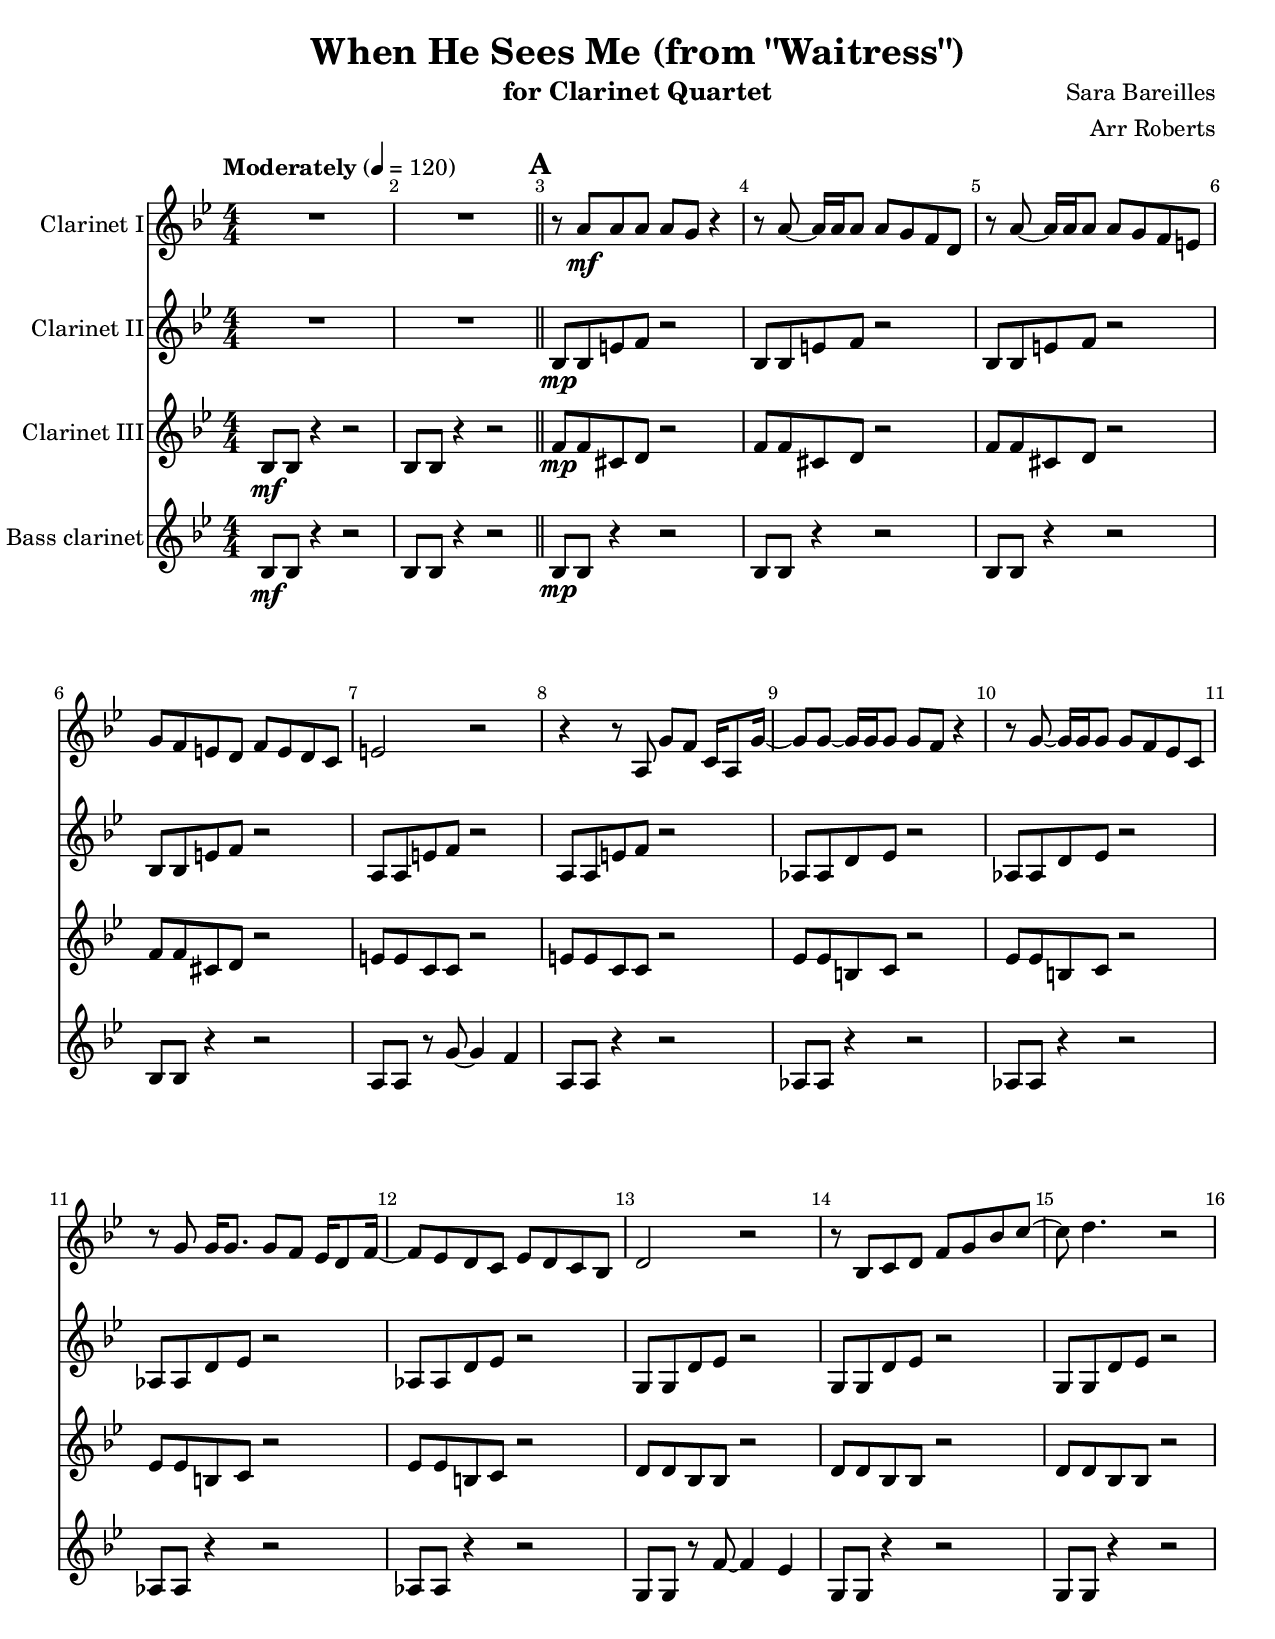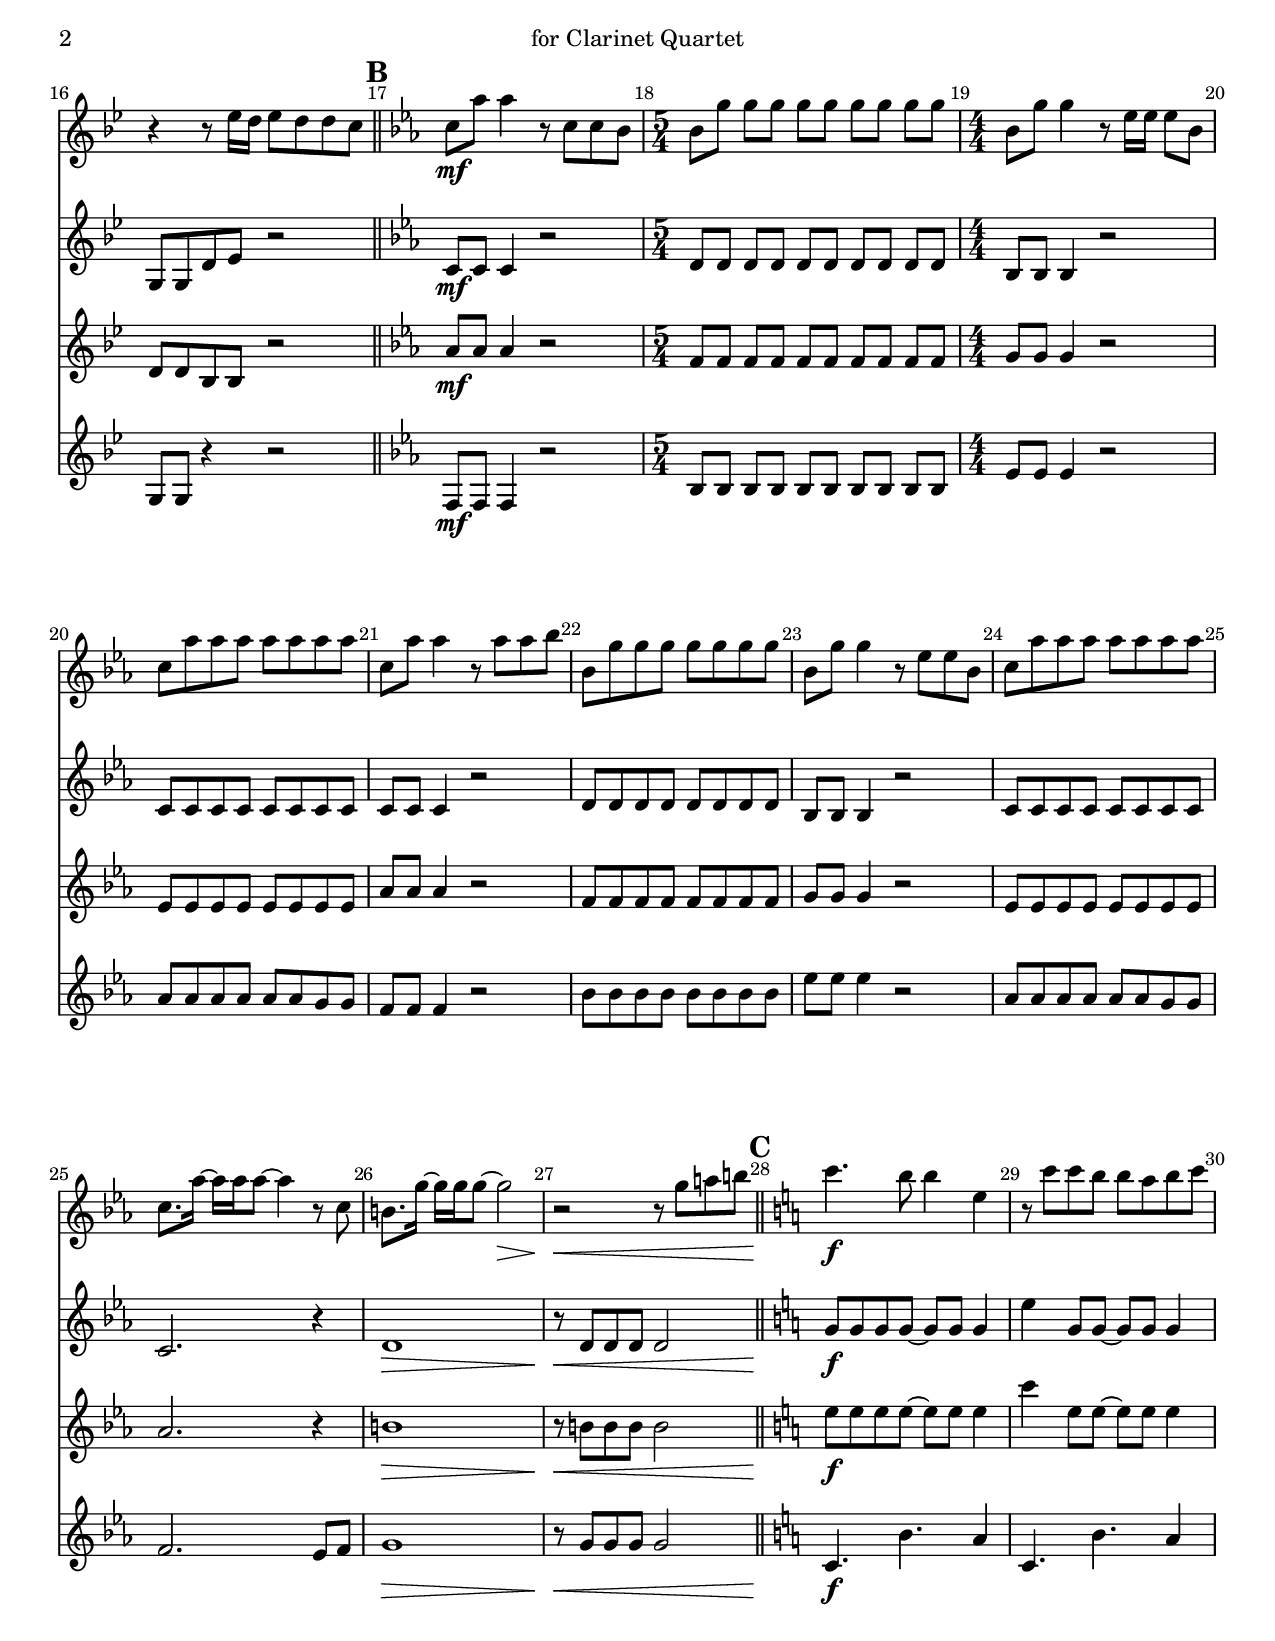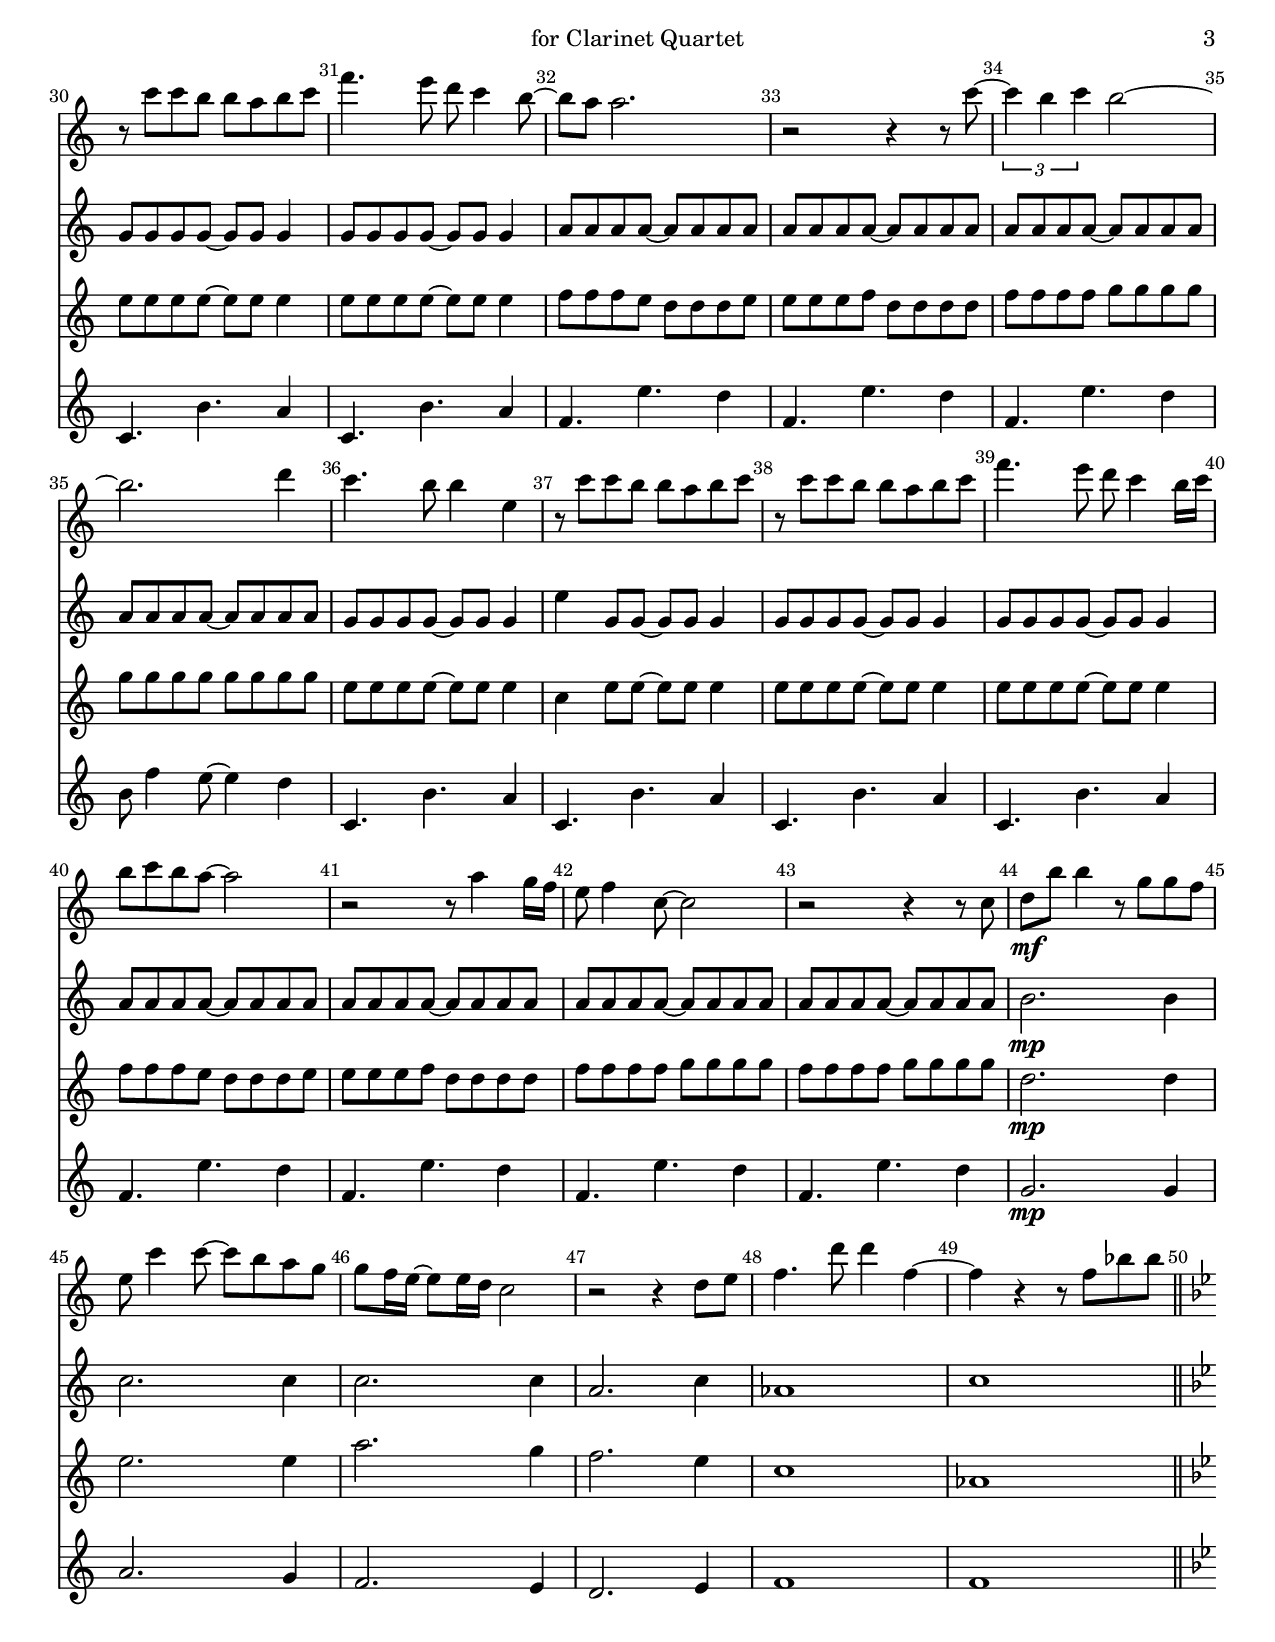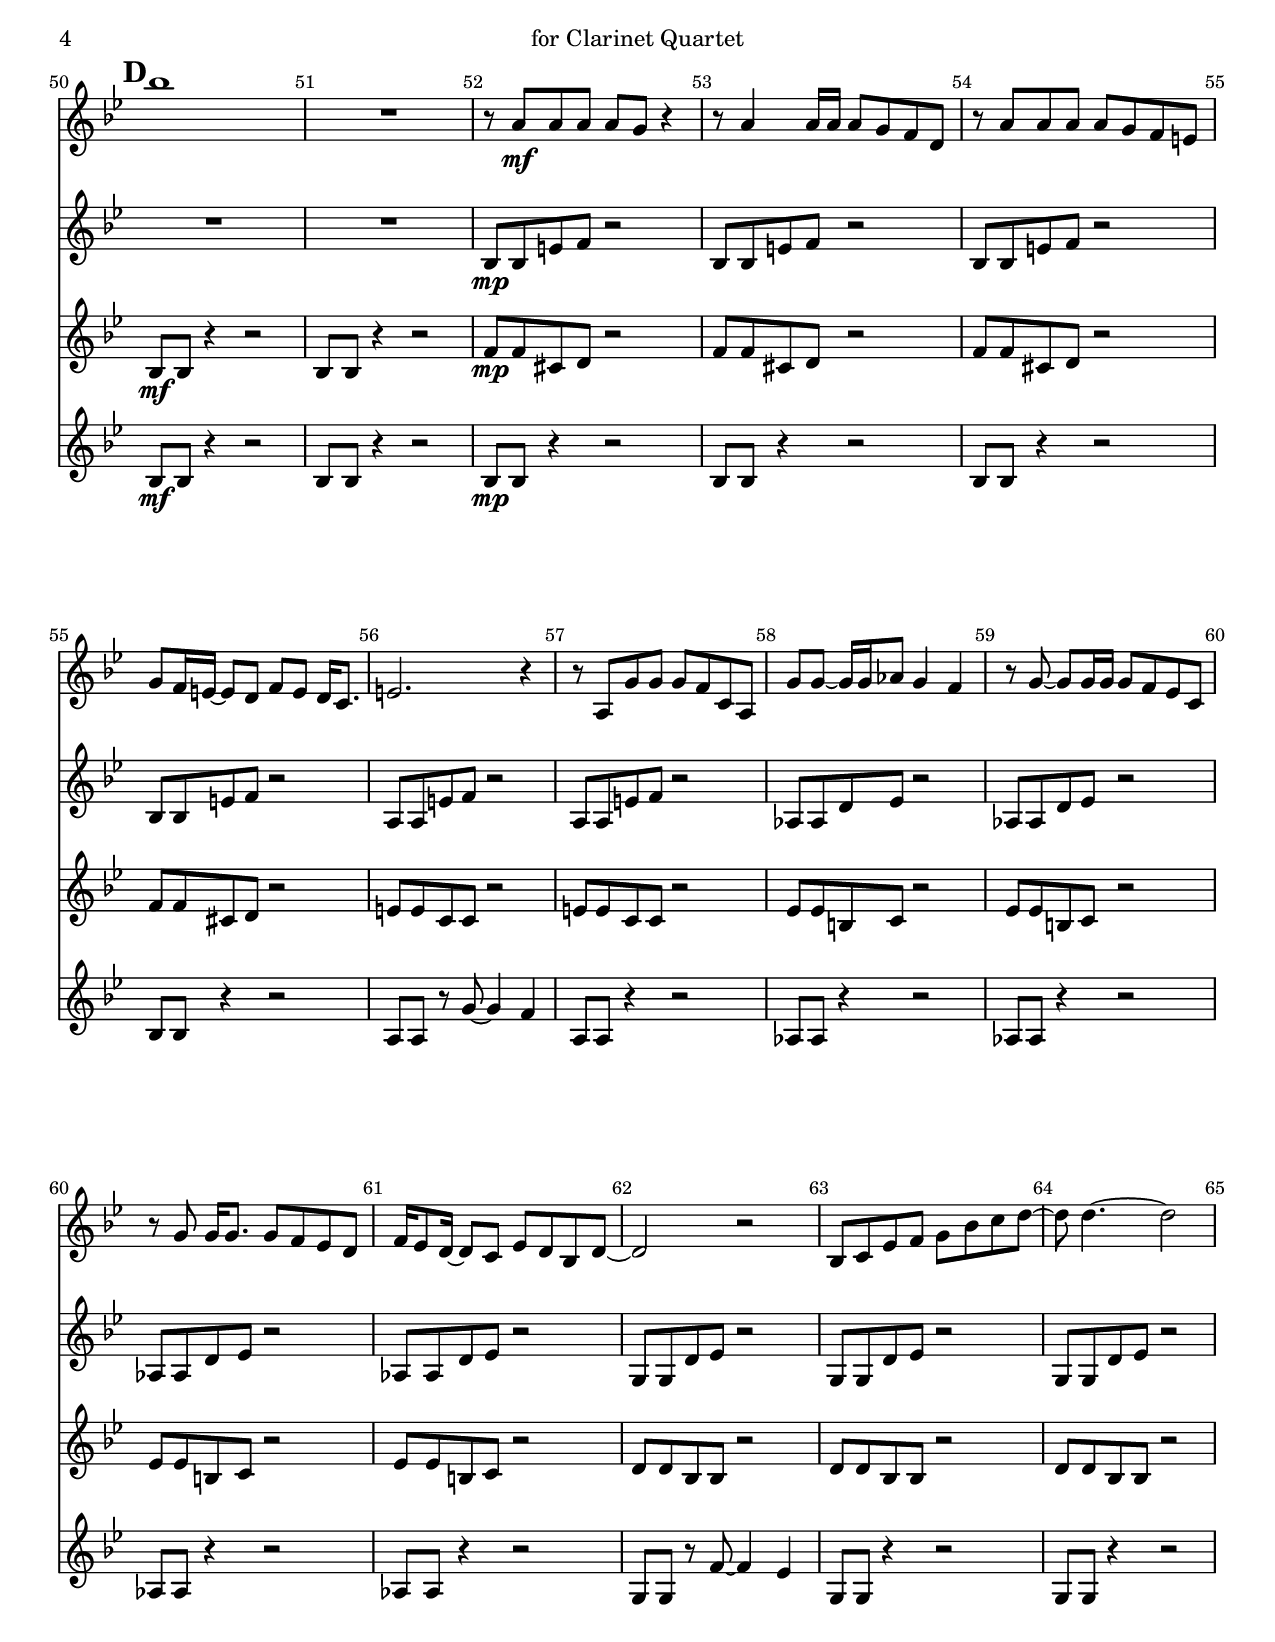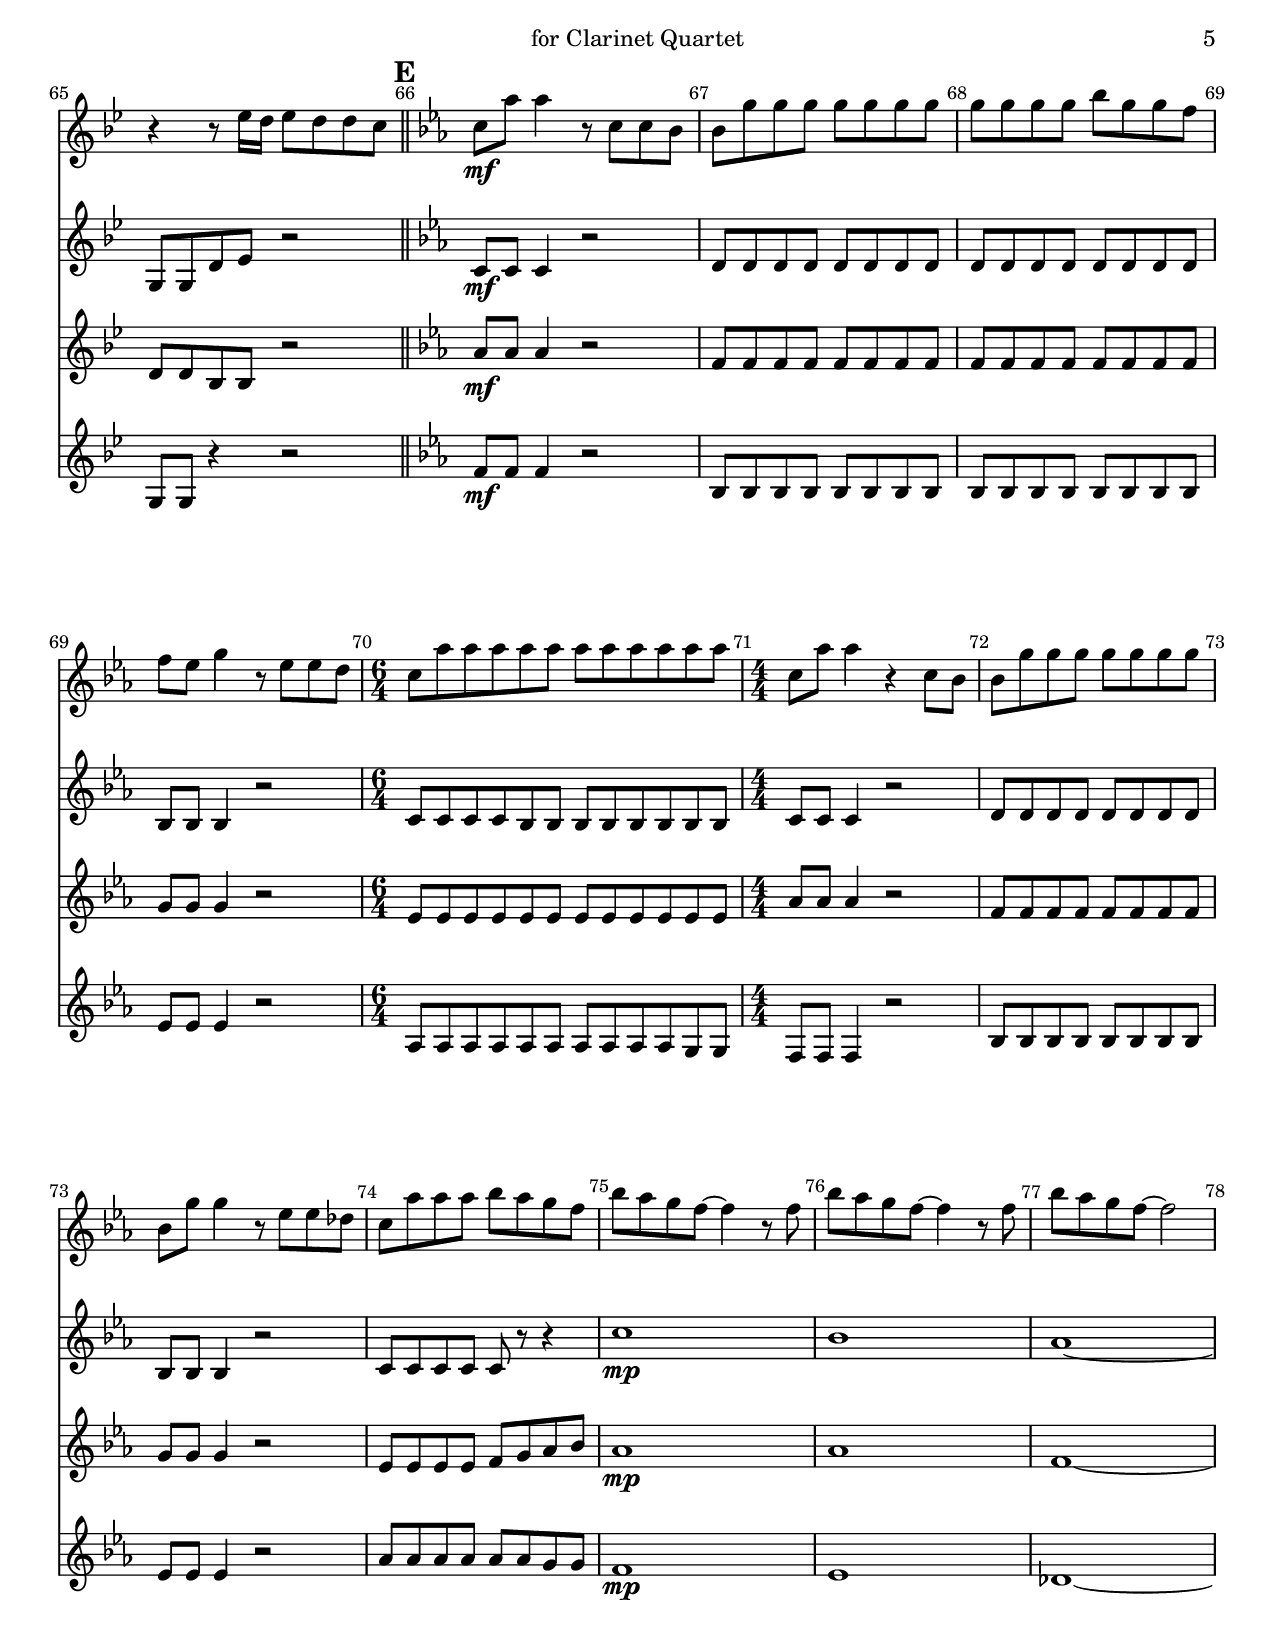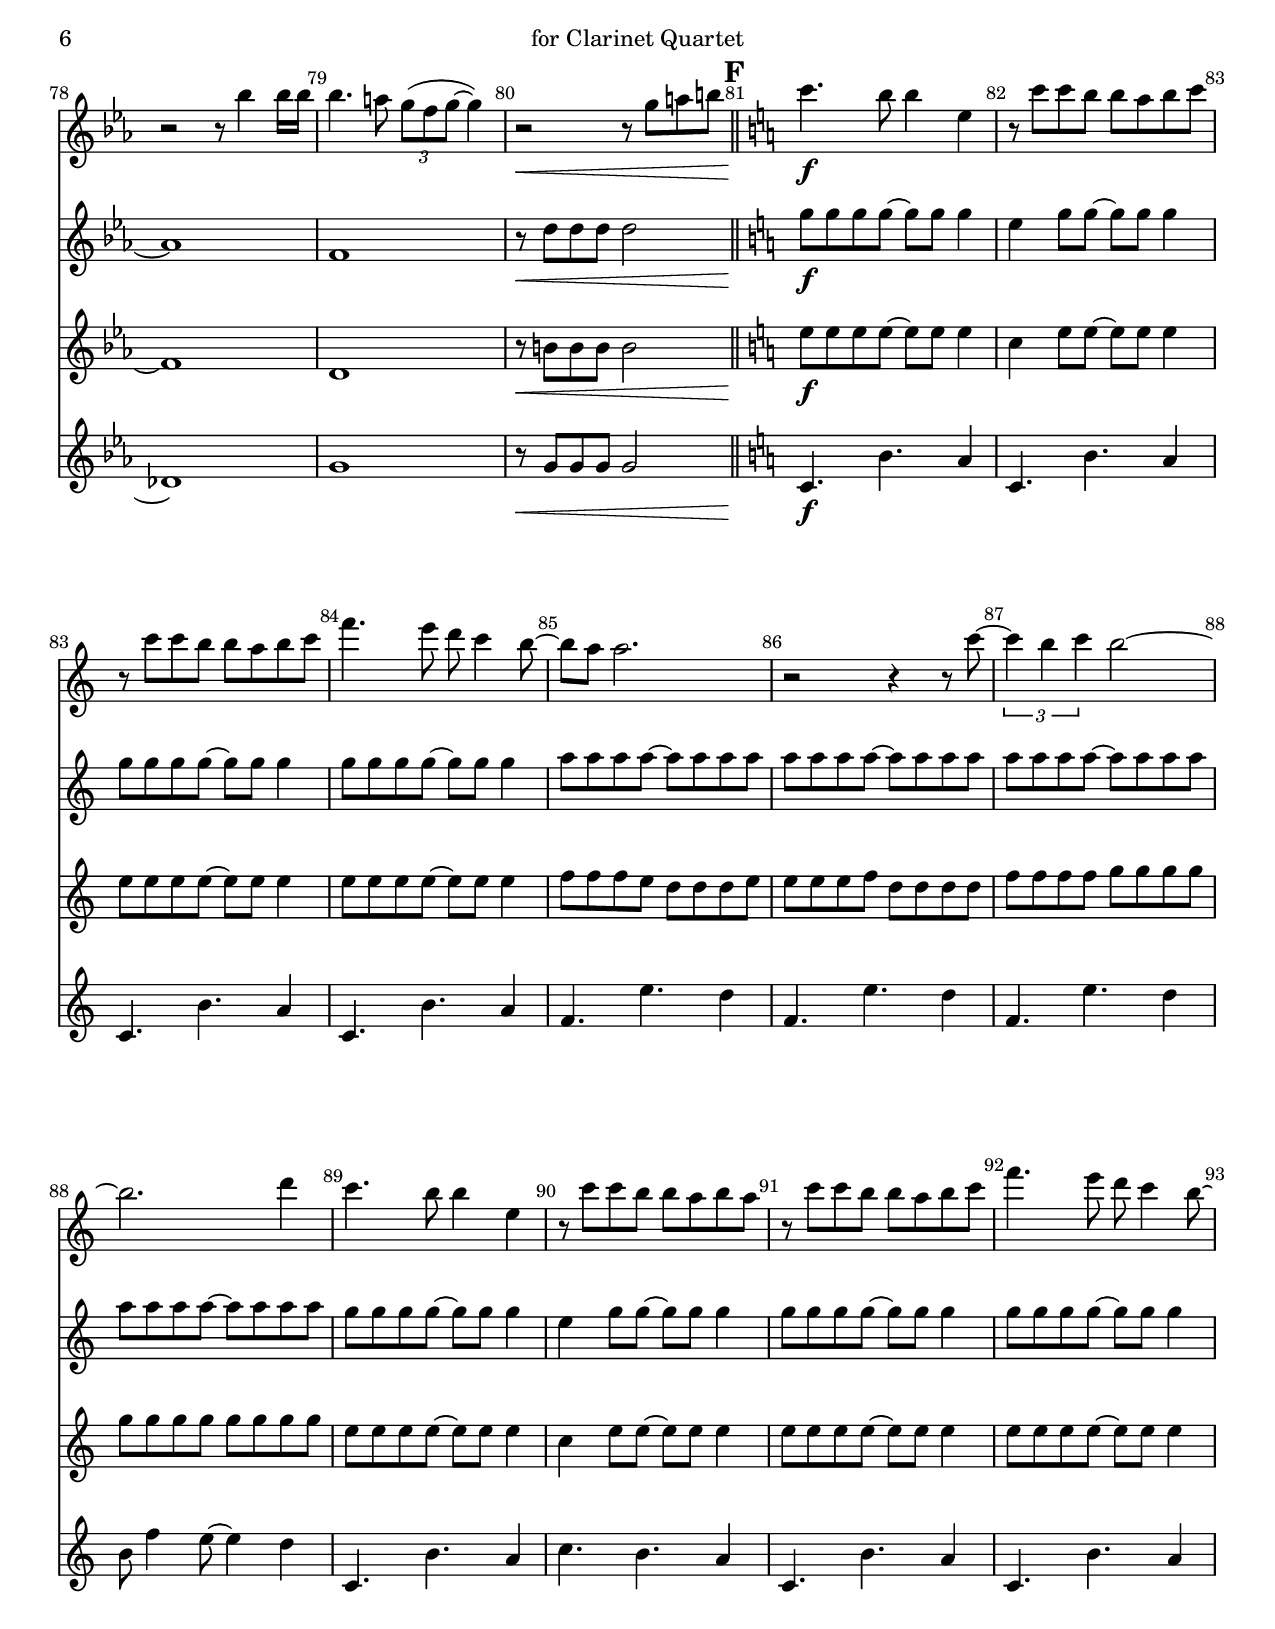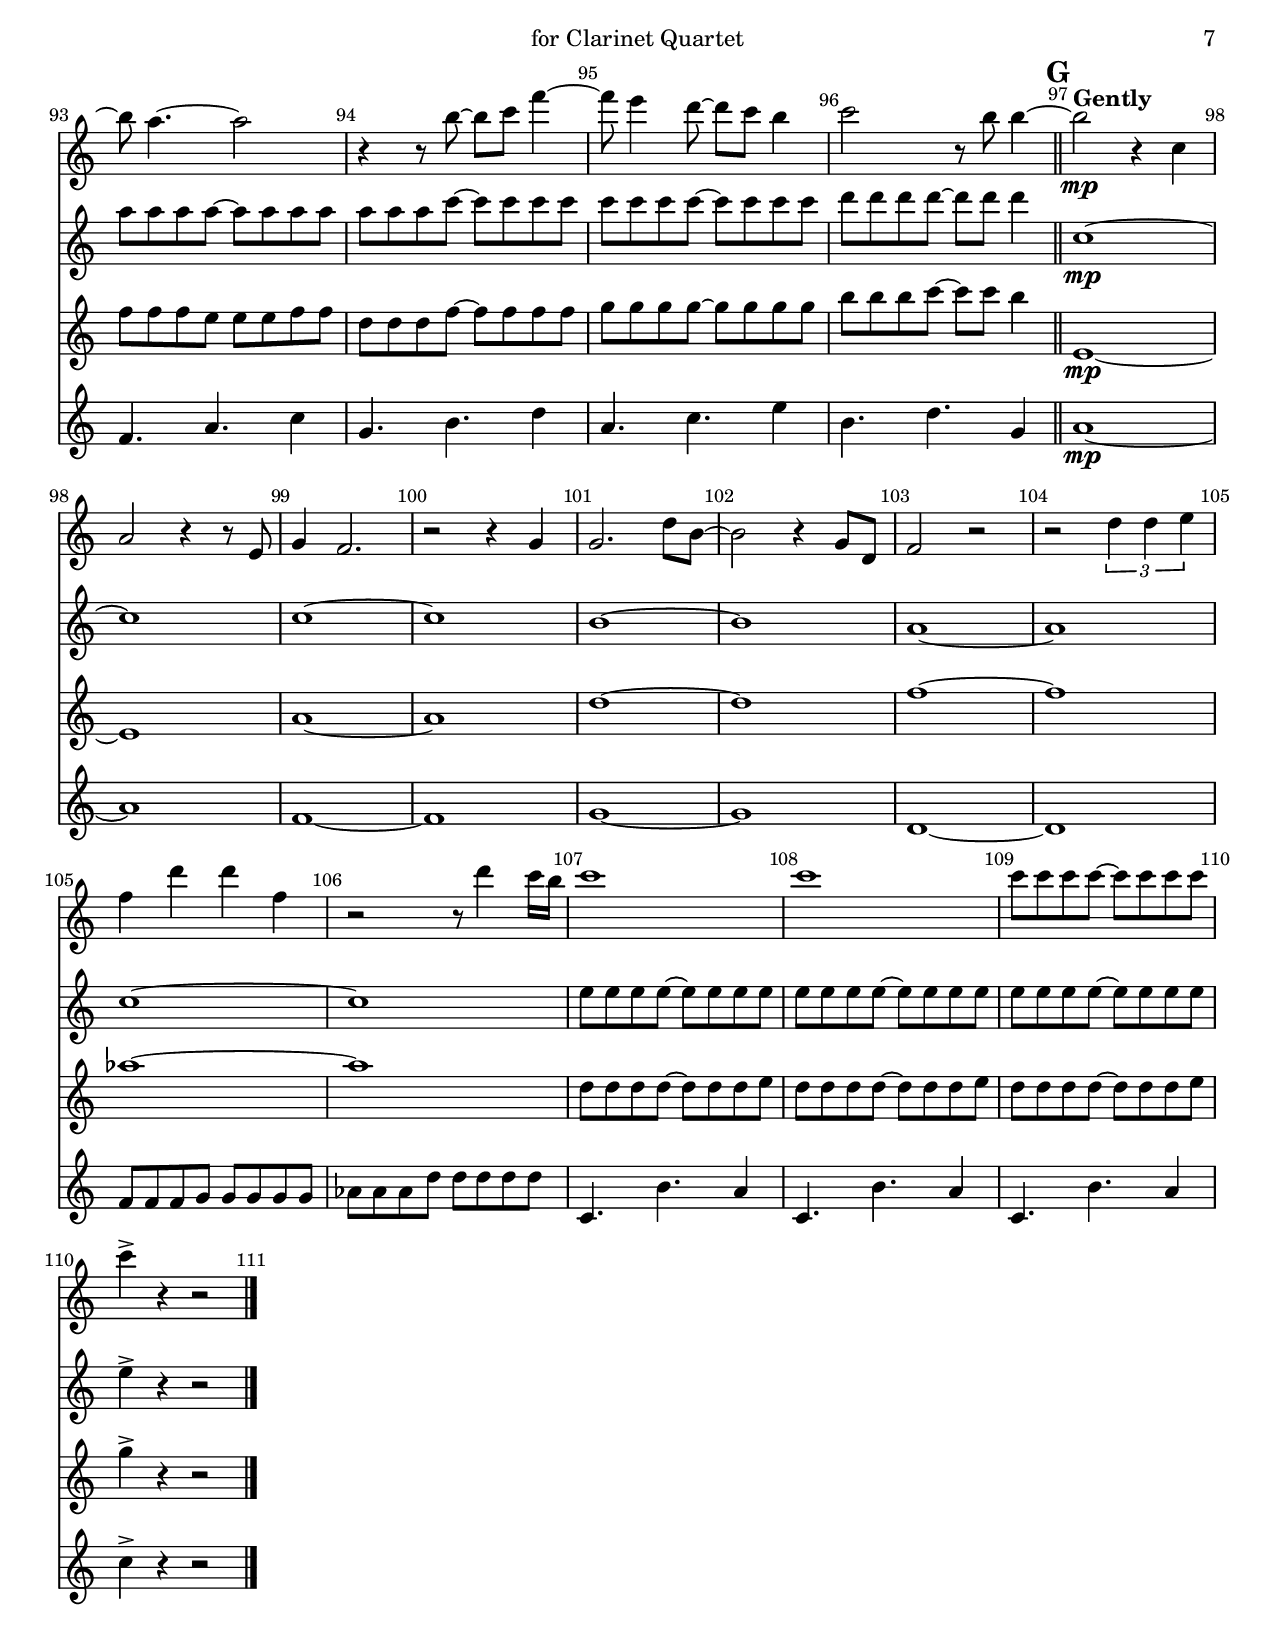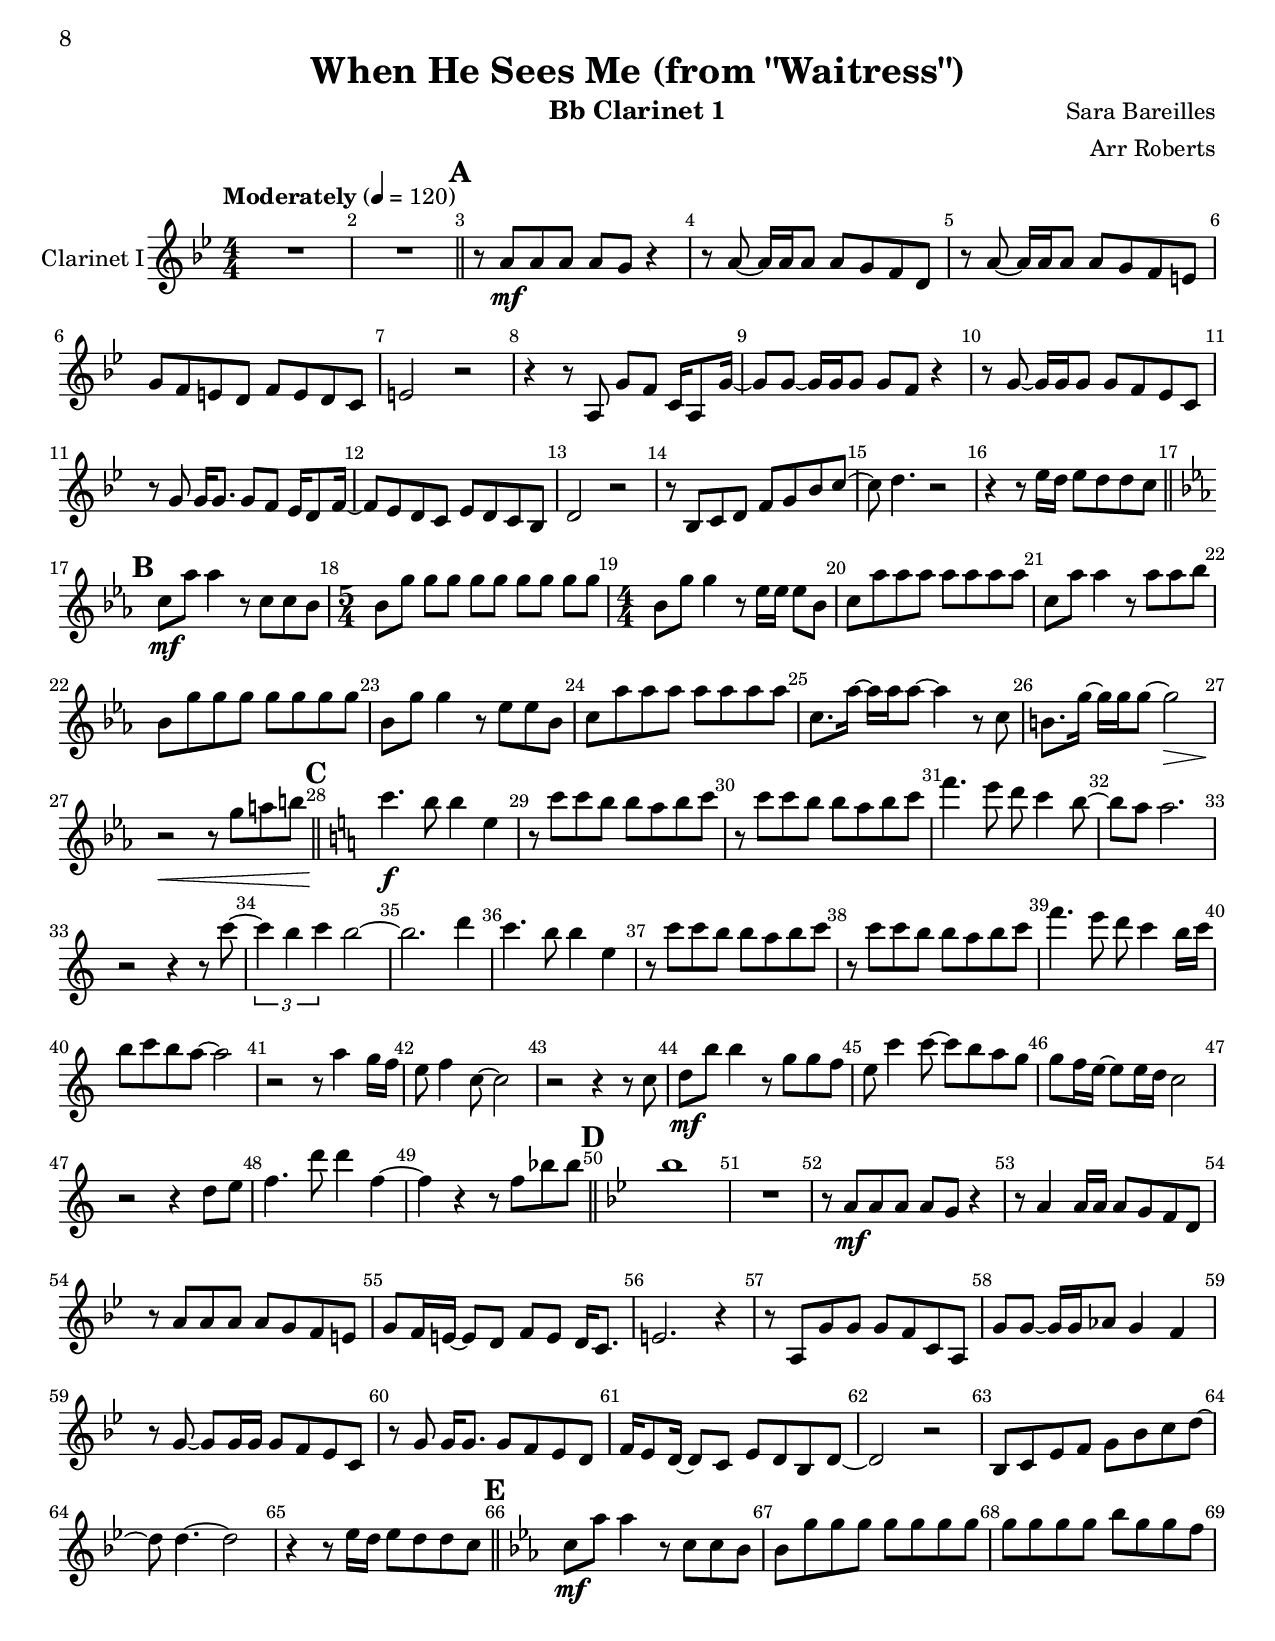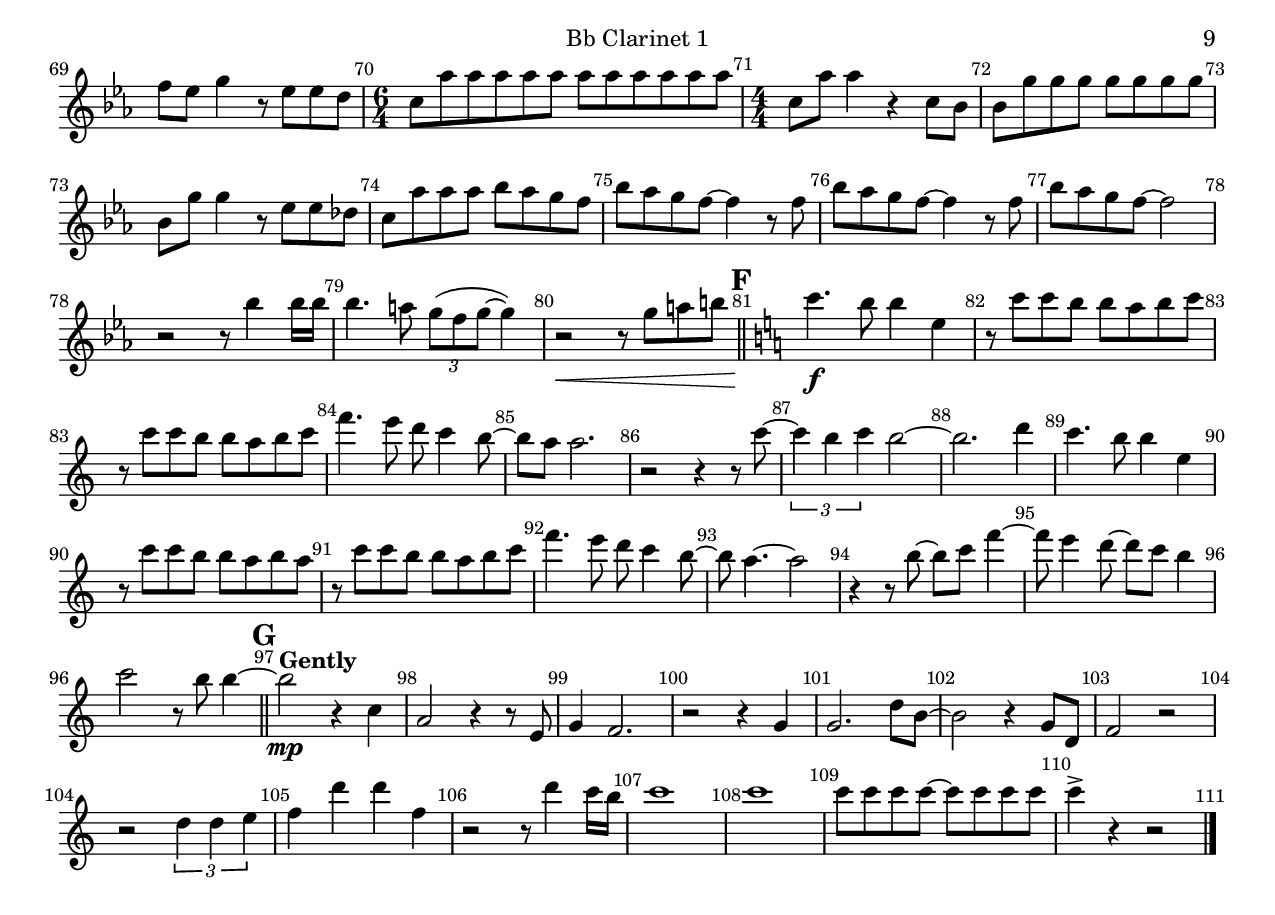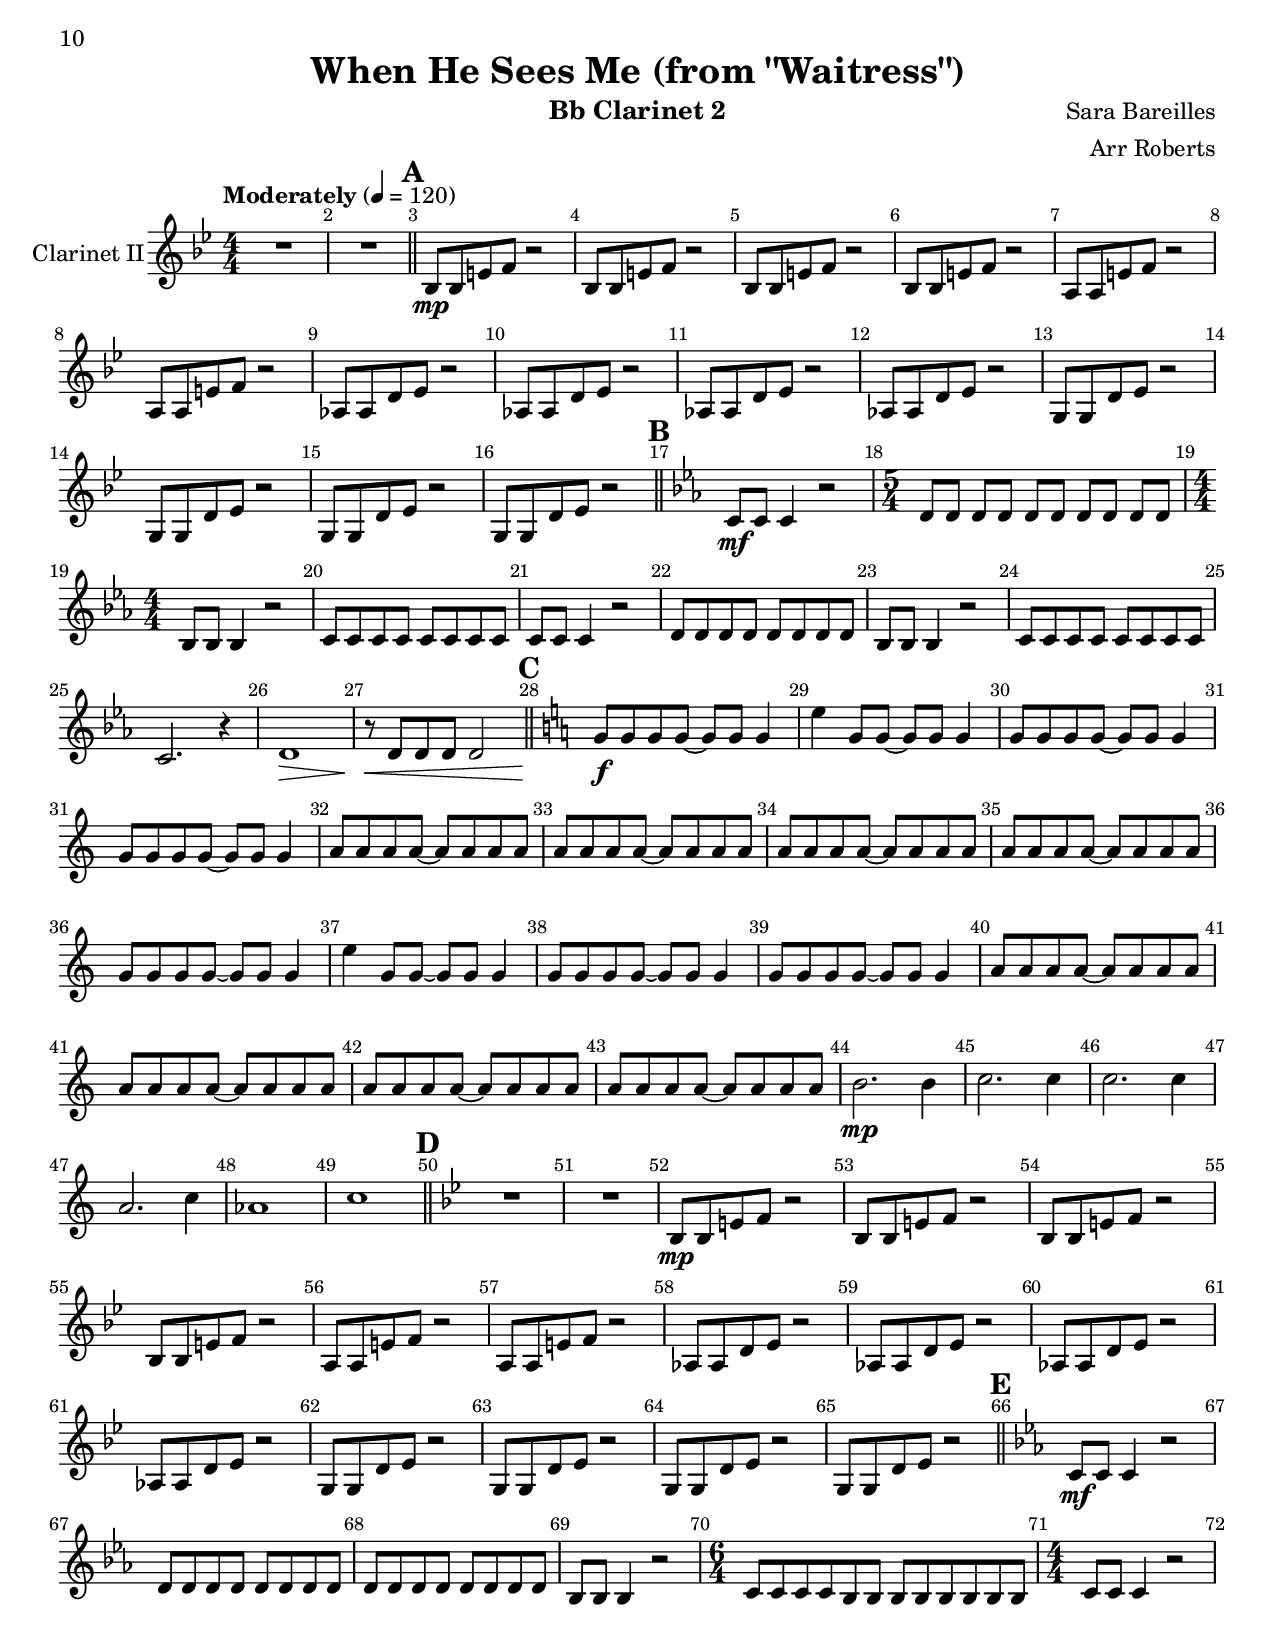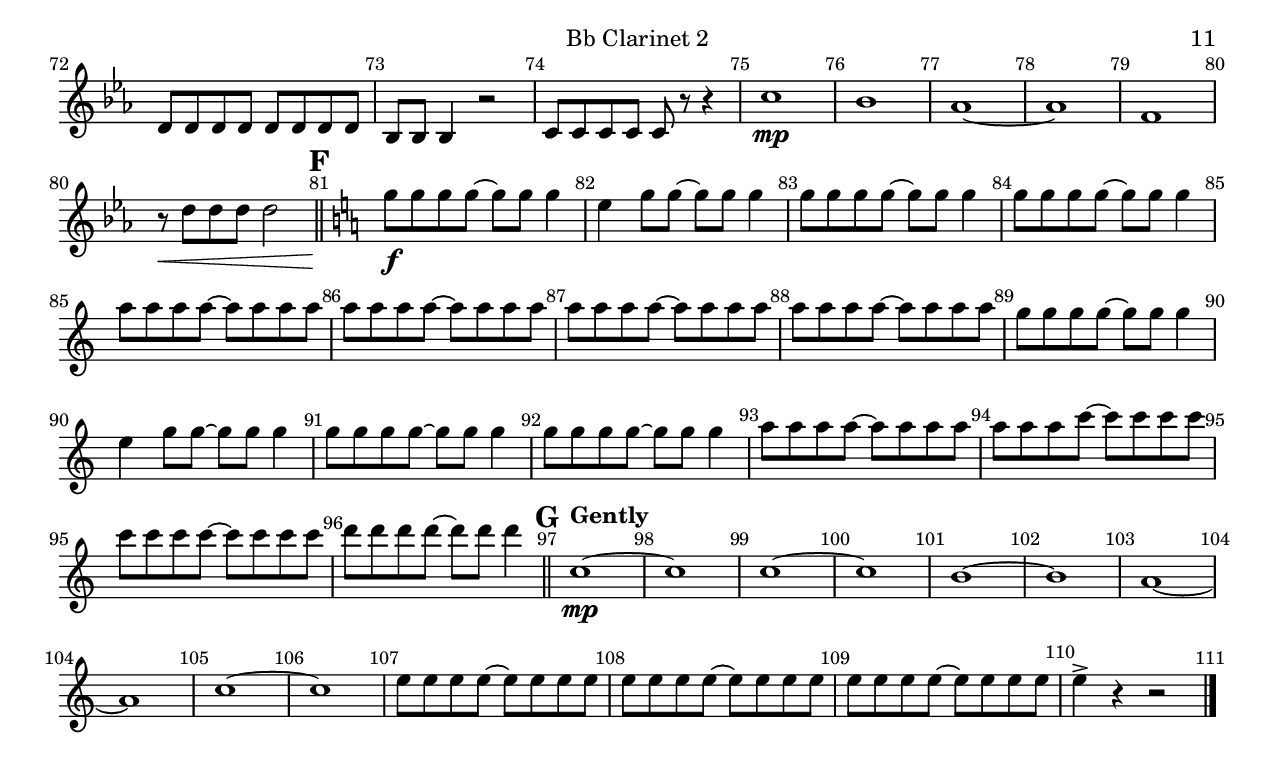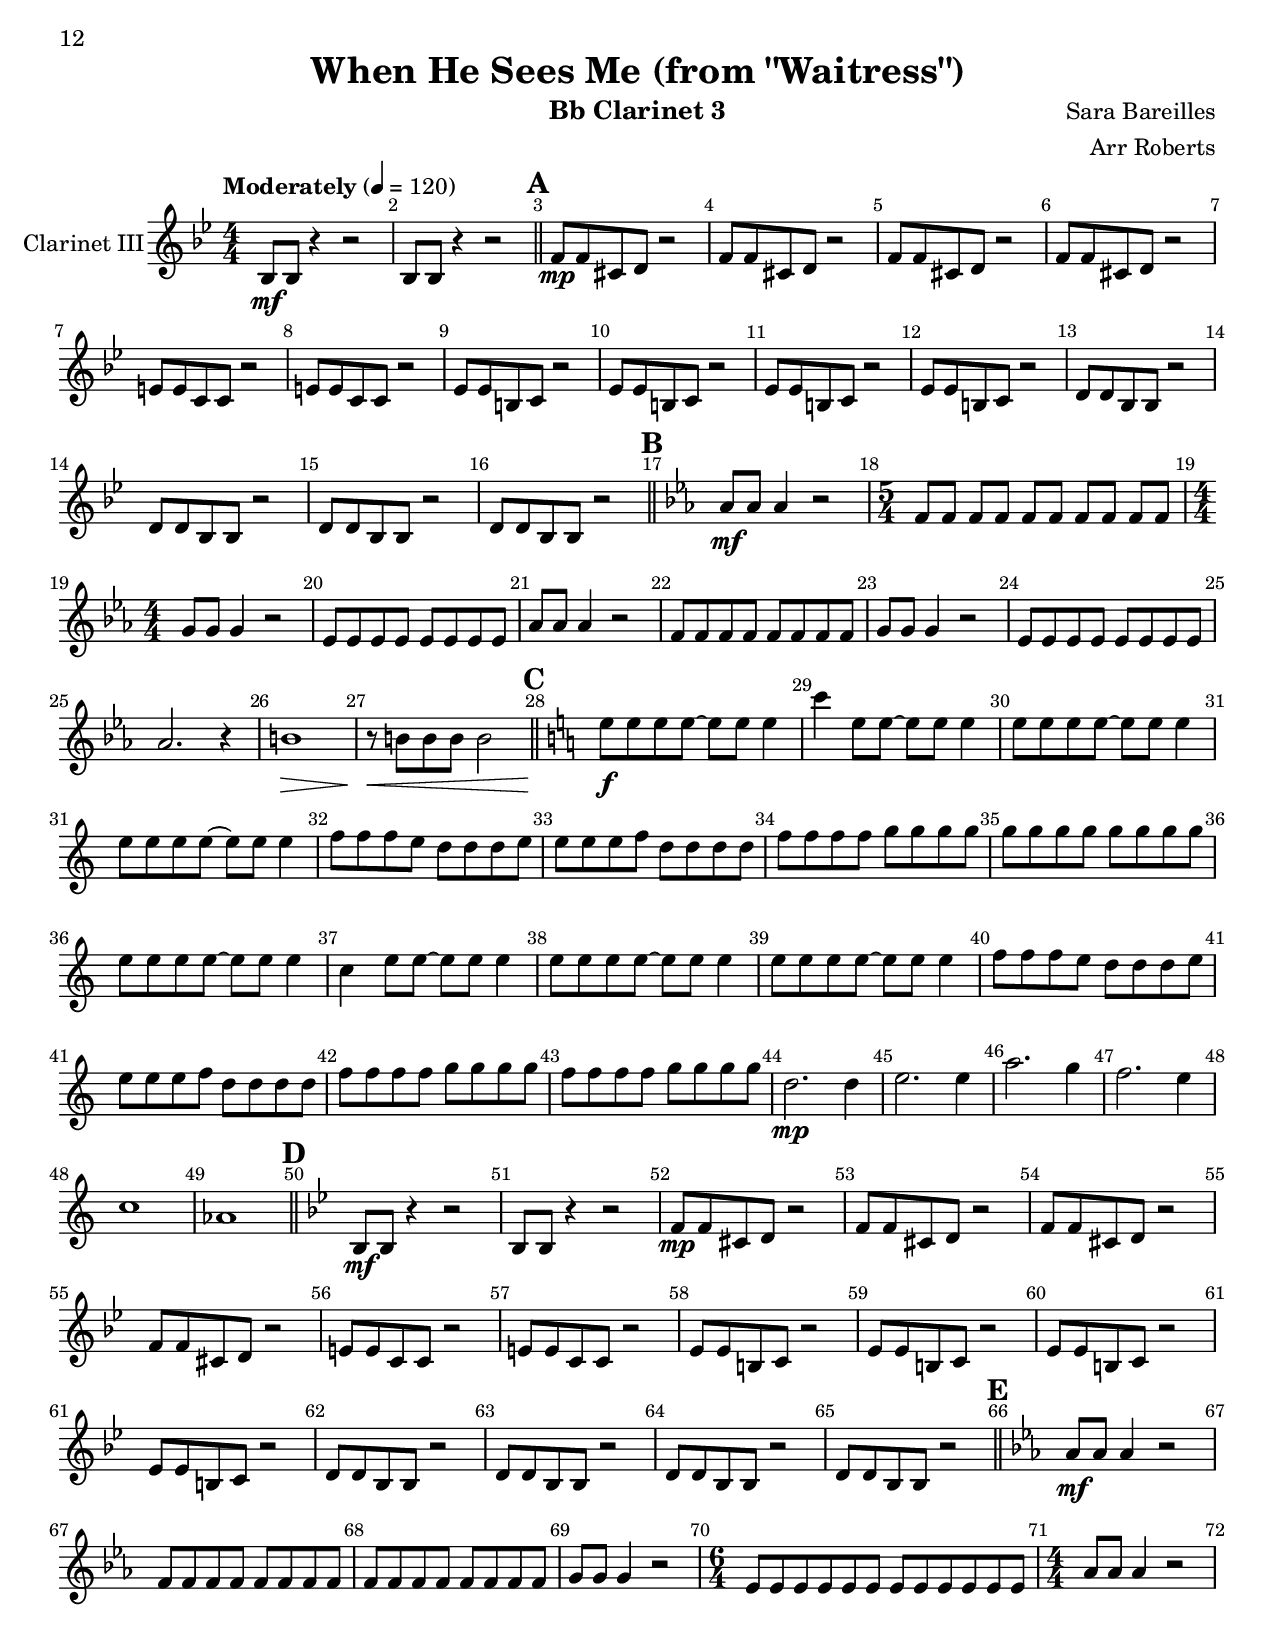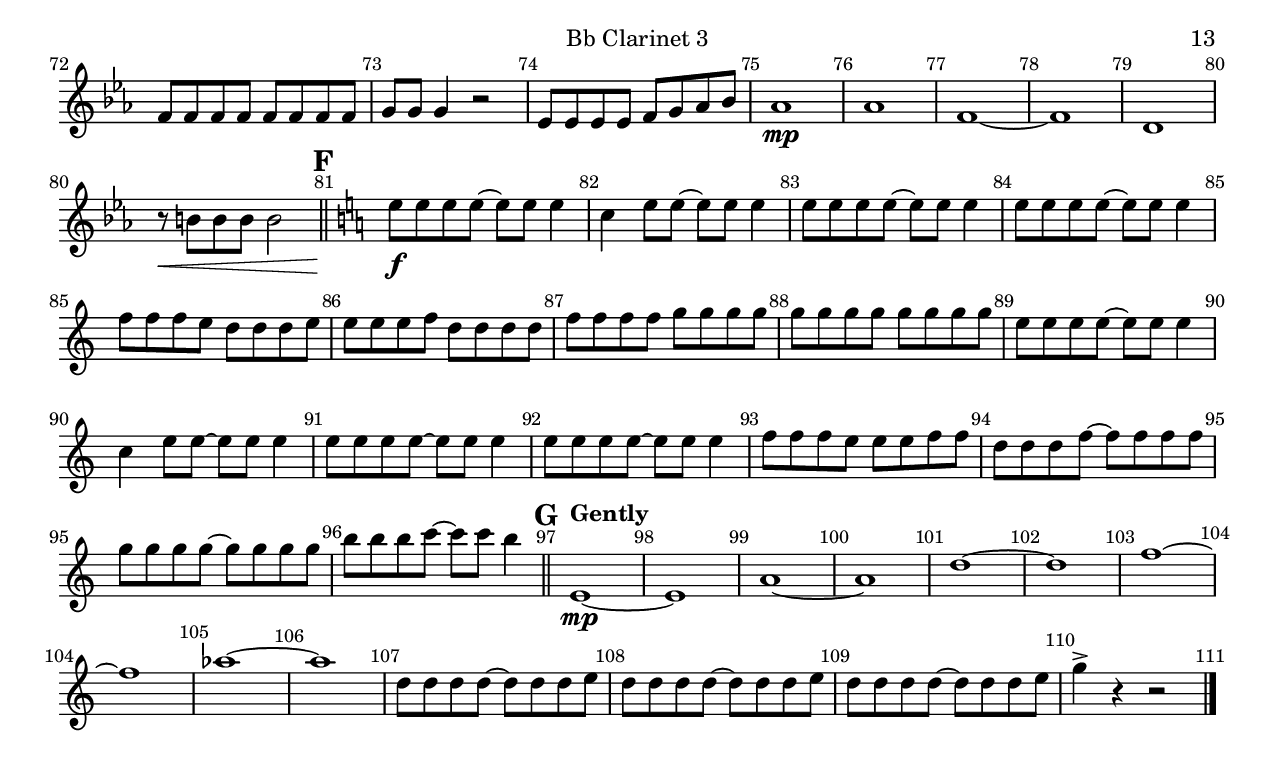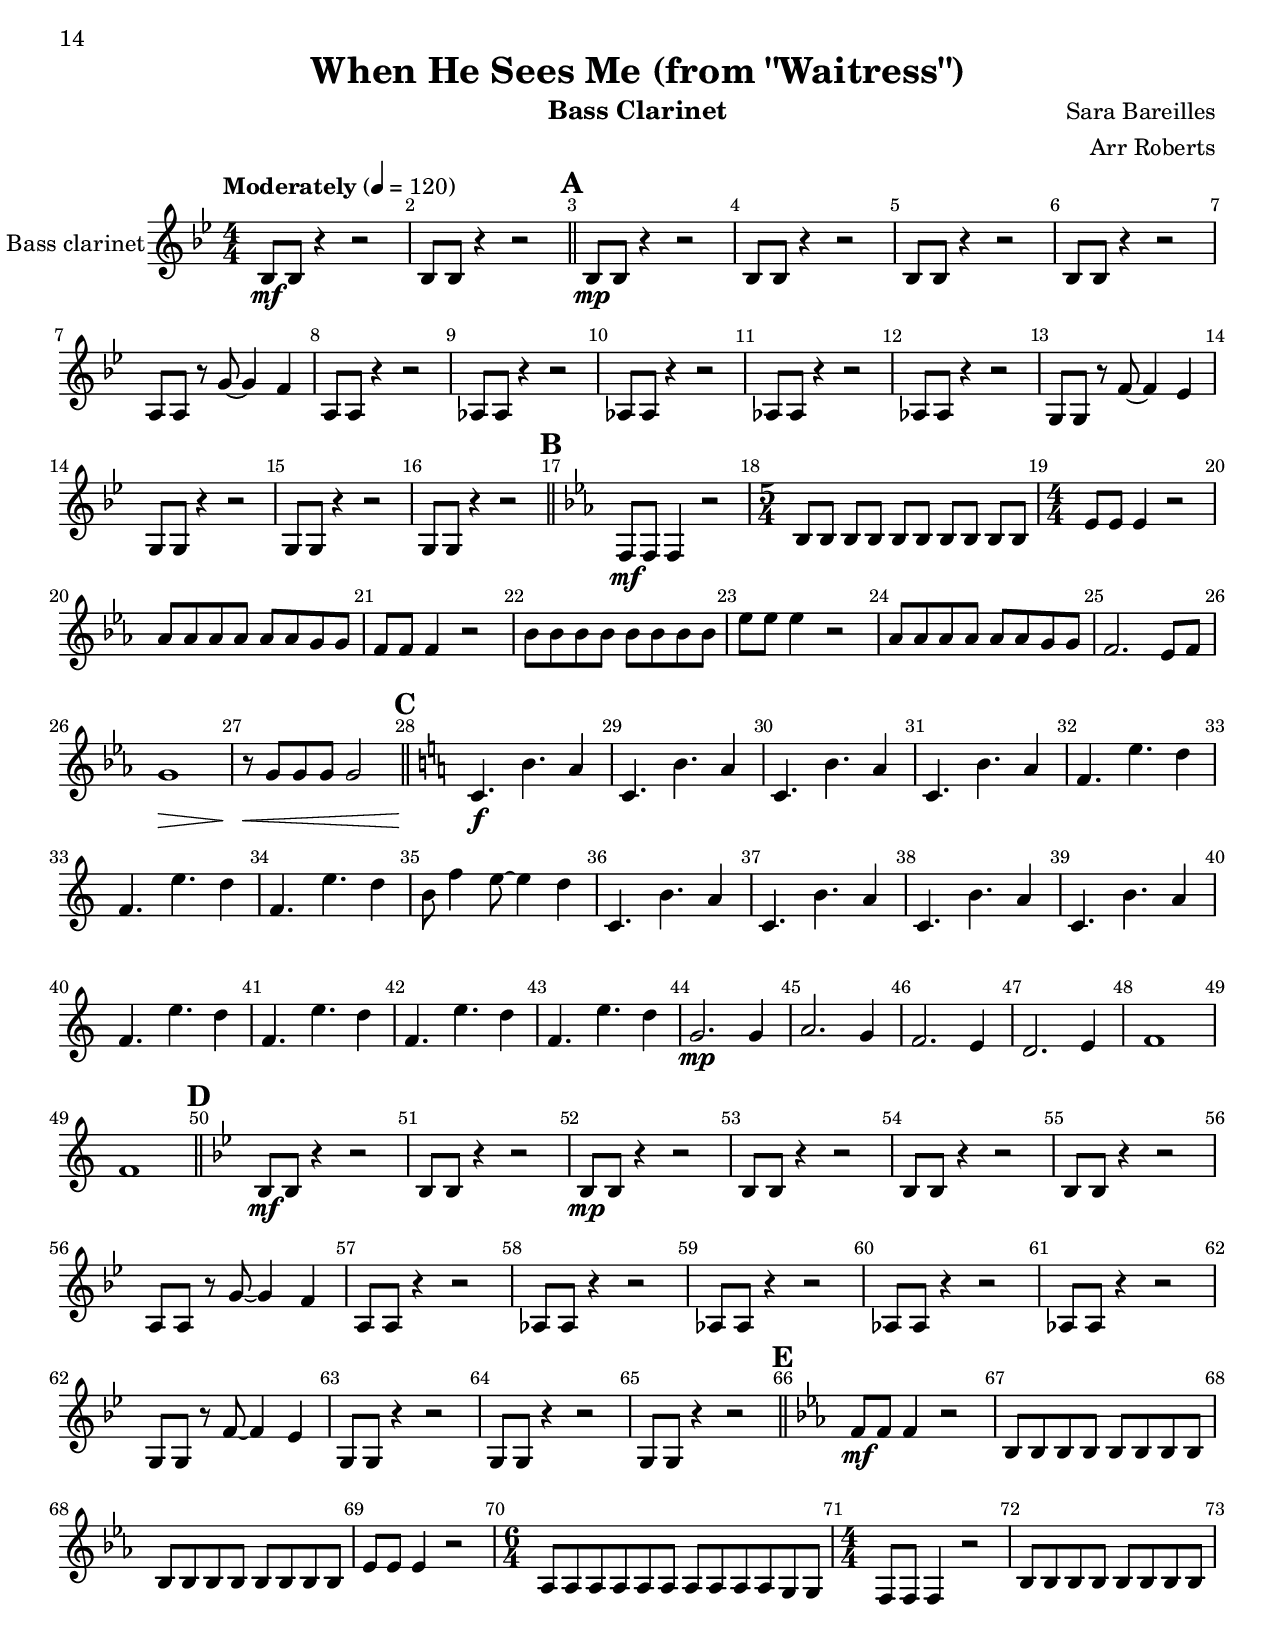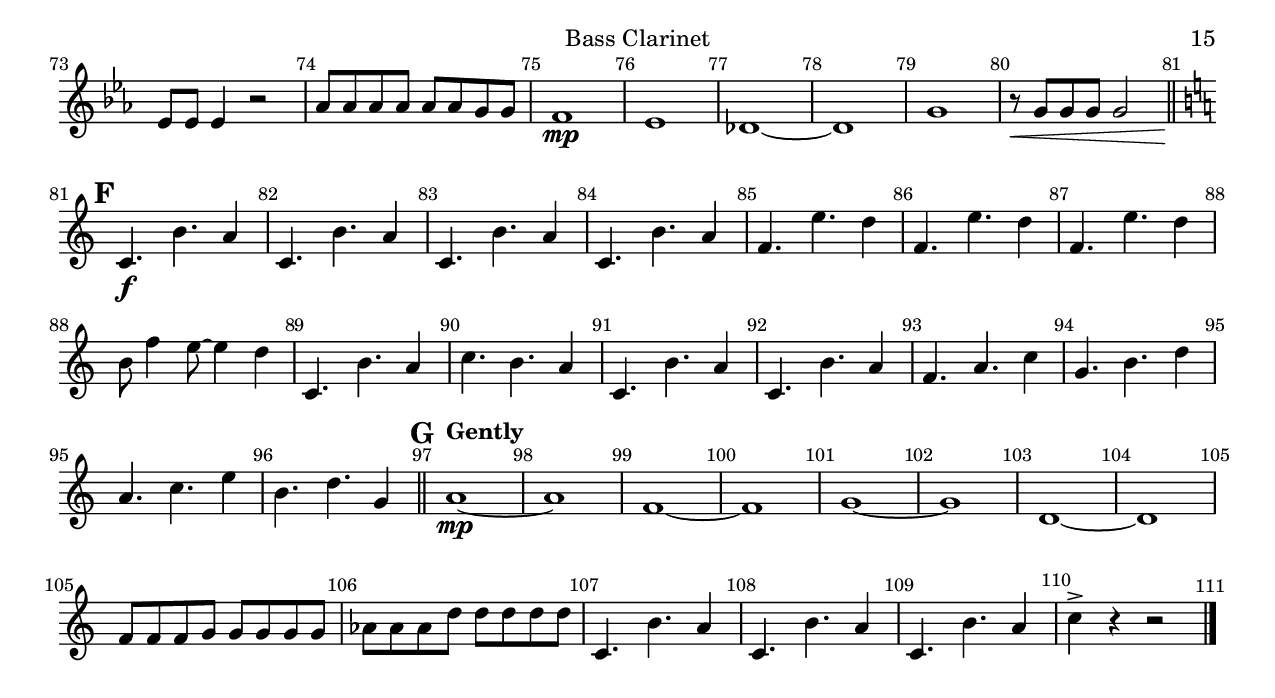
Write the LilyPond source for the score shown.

\version "2.16.0"
\include "english.ly"

\paper {
  #(set-paper-size "letter")
}

simile = \markup { \italic simile }
subMp = \markup { sub \dynamic mp }
rall = \markup { \italic rall... }
ritard = \markup { \italic { molto rit. } }
atempo = \markup { \italic { a tempo } }


common = {
  \numericTimeSignature 
  \override Score.BarNumber #'break-visibility = #all-visible
  \override Score.BarNumber #'self-alignment-X = #0
  \override Score.BarNumber #'self-alignment-Y = #1
  \override MultiMeasureRest #'expand-limit = #1
  \override BreathingSign.text = \markup { \musicglyph #"scripts.caesura.straight" } 
  \time 4/4
  \tempo "Moderately" 4=120
  \clef treble 
  \key af \major
  \set Score.markFormatter = #format-mark-box-letters
}

notation = {
    s1*2 \bar "||" \mark \default
    s1*14 \bar "||" \mark \default
    s1 s4
    s1*10 \bar "||" \mark \default
    s1*22 \bar "||" \mark \default
    s1*16 \bar "||" \mark \default
    s1*4
    s1 s2
    s1*10 \bar "||" \mark \default
    s1*16 \bar "||" \mark \default \tempo Gently
    s1*14 \bar "|."
}

\parallelMusic  #'(clari clarii clariii clarb) {

    R1 |
    R1 |
    af,8\mf af8 r4 r2 |
    af8\mf af8 r4 r2 |

    R1 |
    R1 |
    af8 af8 r4 r2 |
    af8 af8 r4 r2 |

% Bar 3 - first verse - Ab

    r8 g,8\mf g8 g8 g8 f8 r4 |
    af,8\mp af8 d ef r2 |
    ef'8\mp ef8 b c r2 |
    af8\mp af8 r4 r2 |

    r8 g8~g16 g16 g8 g8 f8 ef8 c8 |
    af,8 af8 d ef r2 |
    ef8 ef8 b c r2 |
    af8 af8 r4 r2 |

    r8 g'8~g16 g16 g8 g8 f8 ef8 d8 |
    af,8 af8 d ef r2 |
    ef8 ef8 b c r2 |
    af8 af8 r4 r2 |

    f8 ef d c ef d c bf |
    af,8 af8 d ef r2 |
    ef8 ef8 b c r2 |
    af8 af8 r4 r2 |

    % Game - guess what? - Gm

    d2 r2 |
    g,8 g8 d' ef r2 |
    d8 d8 bf bf r2 |
    g8 g8 r8 f'8~f4 ef |

    % p2 bar 8

    r4 r8 g,8 f'8 ef bf16 g8 f'16~ |
    g,8 g8 d' ef r2 |
    d8 d8 bf bf r2 |
    g,8 g8 r4 r2 |

    % Gb

    f8 f8~f16 f16 f8 f8 ef r4 |
    gf,8 gf8 c df r2 |
    df8 df8 a bf r2 |
    gf8 gf8 r4 r2 |

    r8 f8~f16 f16 f8 f8 ef df bf |
    gf,8 gf8 c df r2 |
    df8 df8 a bf r2 |
    gf8 gf8 r4 r2 |

    r8 f'8 f16 f8. f8 ef df16 c8 ef16~ |
    gf,8 gf8 c df r2 |
    df8 df8 a bf r2 |
    gf8 gf8 r4 r2 |

    ef8 df c bf df c bf af |
    gf,8 gf8 c df r2 |
    df8 df8 a bf r2 |
    gf8 gf8 r4 r2 |

    % Fm

    c2 r2 |
    f,8 f8 c'8 df8  r2 |
    c8 c8 af8 af8 r2 |
    f8 f8 r8 ef'8~ ef4 df4 |

    r8 af8 bf c ef f af bf~ | 
    f,8 f8 c'8 df8  r2 |
    c8 c8 af8 af8 r2 |
    f,8 f8 r4 r2 |

    bf8 c4. r2 |
    f,8 f8 c'8 df8  r2 |
    c8 c8 af8 af8 r2 |
    f8 f8 r4 r2 |
   
    % page 3 "With a stranger who might"

    r4 r8 df16 c df8 c c bf |
    f,8 f8 c'8 df8  r2 |
    c8 c8 af8 af8 r2 |
    f8 f8 r4 r2 |

    % [B]

    \key df \major bf8\mf gf'8 gf4 r8 bf,8 bf af |
    \key df \major bf8\mf bf8 bf4 r2 |
    \key df \major gf'8\mf gf8 gf4 r2 |
    \key df \major ef8\mf ef8 ef4 r2 |

    % Bar 18

    \time 5/4 af8 f' f f f f f f f f |
    \time 5/4 c8 c c c c c c c c c |
    \time 5/4 ef8 ef ef ef ef ef ef ef ef ef |
    \time 5/4 af8 af af af af af af af af af |
    
    \time 4/4 af,8 f' f4 r8 df16 df16 df8 af |
    \time 4/4 af8 af af4 r2 |
    \time 4/4 f8 f f4 r2 |
    \time 4/4 df8 df df4 r2 |

    bf8 gf' gf gf gf gf gf gf |
    bf8 bf bf bf bf bf bf bf |
    df8 df df df df df df df |
    gf8 gf gf gf gf gf f f |

    bf,8 gf' gf4 r8 gf gf af |
    bf8 bf8 bf4 r2 |
    gf8 gf gf4 r2 |
    ef8 ef8 ef4 r2 |

    af,8 f' f f f f f f |
    c8 c c c c c c c |
    ef8 ef ef ef ef ef ef ef |
    af8 af af af af af af af |
    
    af,8 f' f4 r8 df8 df8 af |
    af8 af af4 r2 |
    f8 f f4 r2 |
    df8 df df4 r2 |

    % page 4 "cookie before the cream but what"

    bf8 gf' gf gf gf gf gf gf |
    bf8 bf bf bf bf bf bf bf |
    df8 df df df df df df df |
    gf,8 gf gf gf gf gf f f |

    bf,8. gf'16~gf16 gf16 gf8~gf4 r8 bf,8 |
    bf2. r4 |
    gf2. r4 |
    ef2. df8 ef8 |

    a8. f'16~f16 f16 f8~f2\> |
    c1\> |
    a1\> |
    f1\> |
    
    r2\!\< r8 f8 g a |
    r8\!\< c c c c2 |
    r8\!\< a a a a2 |
    r8\!\< f f f f2 |

    %  [C] 1st chorus "When he sees me, what if he doesn't like me"

    \key bf \major bf4.\f a8 a4 d,4 |
    \key bf \major f8\f f f f~f f f4 |
    \key bf \major d8\f d d d~d d d4 |
    \key bf \major bf,4.\f a'4. g4 |

    r8 bf' bf a a g a bf |
    d'4 f,8 f~f f f4 |
    bf'4 d,8 d~d d d4 |
    bf,4. a'4. g4 |

    r8 bf bf a a g a bf |
    f8 f f f~f f f4 |
    d8 d d d~d d d4 |
    bf,4. a'4. g4 |

    ef4. d8 c8 bf4 a8~ |
    f8 f f f~f f f4 |
    d8 d d d~d d d4 |
    bf,4. a'4. g4 |

    a8 g8 g2. |
    g8 g g g~g g g g |
    ef8 ef ef d c c c d |
    ef4. d'4. c4 |

    r2 r4 r8 bf8~ |
    g8 g g g~g g g g |
    d8 d d ef c c c c |
    ef,4. d'4. c4 |

    \times 2/3 { bf4 a4 bf4 } a2~ |
    g8 g g g~g g g g |
    ef8 ef ef ef f f f f |
    ef,4. d'4. c4 |

    % page 5  "if when he knows me, he's only disappointed?"

    a2. c4 |
    g8 g g g~g g g g |
    f8 f f f f f f f |
    a8 ef'4 d8~d4 c4 |

    bf4. a8 a4 d,4 |
    f8 f f f~f f f4 |
    d8 d d d~d d d4 |
    bf,4. a'4. g4 |

    r8 bf' bf a a g a bf |
    d'4 f,8 f~f f f4 |
    bf4 d8 d~d d d4 |
    bf,4. a'4. g4 |

    r8 bf bf a a g a bf |
    f8 f f f~f f f4 |
    d8 d d d~d d d4 |
    bf,4. a'4. g4 |

    ef4. d8 c8 bf4 a16 bf16 |
    f8 f f f~f f f4 |
    d8 d d d~d d d4 |
    bf,4. a'4. g4 |

    a8 bf a g~g2 |
    g8 g g g~g g g g |
    ef8 ef ef d c c c d |
    ef4. d'4. c4 |

    r2 r8 g4 f16 ef16 |
    g8 g g g~g g g g |
    d8 d d ef c c c c |
    ef,4. d'4. c4 |

    d8 ef4 bf8~bf2 |
    g8 g g g~g g g g |
    ef8 ef ef ef f f f f |
    ef,4. d'4. c4 |

    r2 r4 r8 bf8 |
    g8 g g g~g g g g |
    ef8 ef ef ef f f f f |
    ef,4. d'4. c4 |

    % page 6  bar 44 "so I'm just fine inside my shell-shaped mind"

    c8\mf a'8 a4 r8 f f ef |
    a2.\mp a4 |
    c2.\mp c4 |
    f,2.\mp f4 |

    d8 bf'4 bf8~bf8 a g f |
    bf2. bf4 |
    d2. d4 |
    g2. f4 |

    f8 ef16 d16~d8 d16 c bf2 |
    bf2. bf4 |
    g2. f4 |
    ef2. d4 |

    r2 r4 c8 d8 |
    g2. bf4 |
    ef2. d4 |
    c2. d4 |

    ef4. c'8 c4 ef,4~ |
    gf1 |
    bf1 |
    ef1 |

    ef4 r4 r8 ef8 af af |
    bf1 |
    gf1 |
    ef1 |


    % Is this an exact repeat?
    % [D]


    \key af \major af1 |
    \key af \major R1 |
    \key af \major af,8\mf af8 r4 r2 |
    \key af \major af,8\mf af8 r4 r2 |

    R1 |
    R1 |
    af8 af8 r4 r2 |
    af8 af8 r4 r2 |

% page 7 - second verse - Ab - bar 52

    r8 g,8\mf g8 g8 g8 f8 r4 |
    af,8\mp af8 d ef r2 |
    ef'8\mp ef8 b c r2 |
    af8\mp af8 r4 r2 |

    r8 g4 g16 g16 g8 f8 ef8 c8 |
    af,8 af8 d ef r2 |
    ef8 ef8 b c r2 |
    af8 af8 r4 r2 |

    r8 g'8 g g g f ef d |
    af,8 af8 d ef r2 |
    ef8 ef8 b c r2 |
    af8 af8 r4 r2 |

    f8 ef16 d16~d8 c ef d c16 bf8. |
    af,8 af8 d ef r2 |
    ef8 ef8 b c r2 |
    af8 af8 r4 r2 |

    % Why - a certain suitor stands in line

    d2. r4 |
    g,8 g8 d' ef r2 |
    d8 d8 bf bf r2 |
    g8 g8 r8 f'8~f4 ef |

    r8 g, f' f f ef bf g |
    g,8 g8 d' ef r2 |
    d8 d8 bf bf r2 |
    g,8 g8 r4 r2 |

    % Gb

    f'8 f8~f16 f16 gf8 f4 ef4 |
    gf,8 gf8 c df r2 |
    df8 df8 a bf r2 |
    gf8 gf8 r4 r2 |

    r8 f8~f8 f16 f16 f8 ef df bf |
    gf,8 gf8 c df r2 |
    df8 df8 a bf r2 |
    gf8 gf8 r4 r2 |

    r8 f'8 f16 f8. f8 ef df c8 |
    gf,8 gf8 c df r2 |
    df8 df8 a bf r2 |
    gf8 gf8 r4 r2 |

    ef16 df8 c16~c8 bf8 df c af c~ |
    gf,8 gf8 c df r2 |
    df8 df8 a bf r2 |
    gf8 gf8 r4 r2 |

    % page 8 - Fm "I could end up a miserable wife"

    c2 r2 |
    f,8 f8 c'8 df8  r2 |
    c8 c8 af8 af8 r2 |
    f8 f8 r8 ef'8~ ef4 df4 |

    af8 bf df ef f af bf c~ |
    f,8 f8 c'8 df8  r2 |
    c8 c8 af8 af8 r2 |
    f,8 f8 r4 r2 |

    c8 c4.~c2 |
    f,8 f8 c'8 df8  r2 |
    c8 c8 af8 af8 r2 |
    f8 f8 r4 r2 |
   
    % "sorry girls but he could be"

    r4 r8 df16 c df8 c c bf |
    f,8 f8 c'8 df8  r2 |
    c8 c8 af8 af8 r2 |
    f8 f8 r4 r2 |

    % [E] "criminal"  bar 66

    \key df \major bf8\mf gf'8 gf4 r8 bf,8 bf af |
    \key df \major bf8\mf bf8 bf4 r2 |
    \key df \major gf'8\mf gf8 gf4 r2 |
    \key df \major ef'8\mf ef8 ef4 r2 |

    af8 f' f f f f f f |
    c8 c c c c c c c |
    ef8 ef ef ef ef ef ef ef |
    af,8 af af af af af af af |

    f8 f f f af f f ef |
    c8 c c c c c c c |
    ef8 ef ef ef ef ef ef ef |
    af8 af af af af af af af |

    ef8 df f4 r8 df df c |
    af8 af af4 r2 |
    f8 f f4 r2 |
    df8 df df4 r2 |

    \time 6/4 bf8 gf' gf gf  gf gf gf gf   gf gf gf gf |
    \time 6/4 bf8 bf bf bf   af af af af   af af af af |
    \time 6/4 df8 df df df   df df df df   df df df df |
    \time 6/4 gf,8 gf gf gf   gf gf gf gf   gf gf f f |

    % Page 9 - "Color blind"

    \time 4/4 bf,8 gf' gf4 r4 bf,8 af8 |
    \time 4/4 bf8 bf8 bf4 r2 |
    \time 4/4 gf8 gf gf4 r2 |
    \time 4/4 ef8 ef8 ef4 r2 |

    % "how untrustworthy is that"

    af8 f' f f f f f f |
    c8 c c c c c c c |
    ef8 ef ef ef ef ef ef ef |
    af8 af af af af af af af |
    
    af,8 f' f4 r8 df8 df8 cf |
    af8 af af4 r2 |
    f8 f f4 r2 |
    df8 df df4 r2 |
    
    bf8 gf' gf gf af gf f ef |
    bf8 bf bf bf bf r8 r4 |
    df8 df df df ef f gf af |
    gf8 gf gf gf gf gf f f |

    % lovely eyes  Eb chord  bar 75

    af8 gf f ef~ef4 r8 ef8 |
    bf'1\mp |
    gf1\mp |
    ef1\mp |

    % Gb+2

    af8 gf f ef~ef4 r8 ef8 |
    af1 |
    gf1 |
    df1 |
    
    % Cb

    af8 gf f ef~ef2 |
    gf1~ |
    ef1~ |
    cf1~ |

    r2 r8 af4 af16 af16 |
    gf1 |
    ef1 |
    cf1 |

    % F7 "do with that?"

    af4. g8 \times 2/3 { f8( ef f~ } f4) |
    ef1 |
    c1 |
    f1 |

    r2\!\< r8 f8 g a |
    r8\!\< c' c c c2 |
    r8\!\< a' a a a2 |
    r8\!\< f f f f2 |

    % [F] Second chorus page 10 bar 72

    \key bf \major bf4.\f a8 a4 d,4 |
    \key bf \major f8\f f f f~f f f4 |
    \key bf \major d8\f d d d~d d d4 |
    \key bf \major bf,4.\f a'4. g4 |

    r8 bf' bf a a g a bf |
    d4 f8 f~f f f4 |
    bf4 d8 d~d d d4 |
    bf,4. a'4. g4 |

    r8 bf bf a a g a bf |
    f8 f f f~f f f4 |
    d8 d d d~d d d4 |
    bf,4. a'4. g4 |

    ef4. d8 c8 bf4 a8~ |
    f8 f f f~f f f4 |
    d8 d d d~d d d4 |
    bf,4. a'4. g4 |

    a8 g8 g2. |
    g8 g g g~g g g g |
    ef8 ef ef d c c c d |
    ef4. d'4. c4 |

    r2 r4 r8 bf8~ |
    g8 g g g~g g g g |
    d8 d d ef c c c c |
    ef,4. d'4. c4 |

    \times 2/3 { bf4 a4 bf4 } a2~ |
    g8 g g g~g g g g |
    ef8 ef ef ef f f f f |
    ef,4. d'4. c4 |

    % "if when he holds me"

    a2. c4 |
    g8 g g g~g g g g |
    f8 f f f f f f f |
    a8 ef'4 d8~d4 c4 |

    bf4. a8 a4 d,4 |
    f8 f f f~f f f4 |
    d8 d d d~d d d4 |
    bf,4. a'4. g4 |

    % page 12 "my heart is set in motion"

    r8 bf' bf a a g a g |
    d4 f8 f~f f f4 |
    bf4 d8 d~d d d4 |
    bf4. a4. g4 |

    r8 bf bf a a g a bf |
    f8 f f f~f f f4 |
    d8 d d d~d d d4 |
    bf,4. a'4. g4 |

    ef4. d8 c8 bf4 a8~ |
    f8 f f f~f f f4 |
    d8 d d d~d d d4 |
    bf,4. a'4. g4 |
 
    % Eb

    a8 g4.~g2 |
    g8 g g g~g g g g |
    ef8 ef ef d d d ef ef |
    ef4. g4. bf4 |

    % F9

    r4 r8 a8~a bf ef4~ |
    g8 g g bf~bf bf bf bf |
    c8 c c ef~ef ef ef ef |
    f4. a4. c4 |

    % Gm11

    ef8 d4 c8~c8 bf8 a4 |
    bf8 bf bf bf~bf bf bf bf |
    f8 f f f~f f f f |
    g4. bf4. d4 |

    % F7sus4

    bf2 r8 a8 a4~ |
    c8 c c c~c c c4 |
    a8 a a bf~bf bf a4 |
    a4. c4. f,4 |


    % "Slower more freely"   Gm  bar 97

    a2\mp r4 bf,4 |
    bf,1~\mp |
    d,,1~\mp |
    g1~\mp |

    g2 r4 r8 d8 |
    bf1 |
    d1 |
    g1 |

    % Page 12   Eb

    f4 ef2. |
    bf1~ |
    g1~ |
    ef1~ |

    r2 r4 f4 |
    bf1 |
    g1 |
    ef1 |

    % F 

    f2. c'8 a8~ |
    a1~ |
    c1~ |
    f1~ |

    a2 r4 f8 c8 |
    a1 |
    c1 |
    f1 |

    % Cm

    ef2 r2 |
    g1~ |
    ef1~ |
    c1~ |

    r2 \times 2/3 { c'4 c d } |
    g1 |
    ef1 |
    c1 |

    ef4 c'4 c4 ef,4 |
    bf1~ |
    gf1~ |
    ef8 ef ef f f f f f |

    r2 r8 c'4 bf16 a16 |
    bf1 |
    gf1 |
    gf8 gf gf c c c c c |

    bf1 |
    d8 d d d~d d d d |
    c,8 c c c~c c c d |
    bf,4. a'4. g4 |

    bf1 |
    d8 d d d~d d d d |
    c8 c c c~c c c d |
    bf,4. a'4. g4 |

    bf8 bf bf bf~bf bf bf bf |
    d8 d d d~d d d d |
    c8 c c c~c c c d |
    bf,4. a'4. g4 |

    bf4-> r4 r2 |
    d4-> r4 r2 |
    f4-> r4 r2 |
    bf4-> r4 r2 |

}

clari =   \transpose af bf { \common  \relative c''' \clari }
clarii =  \transpose af bf { \common  \relative c''  \clarii }
clariii = \transpose af bf { \common  \relative c''  \clariii }
clarb =   \transpose af bf { \common  \relative c'   \clarb }

xtitle = "When He Sees Me (from \"Waitress\")"
xcomposer = "Sara Bareilles"
xarranger = "Arr Roberts"



scoreAClarinetIPart = \new Staff \with {
  instrumentName = "Clarinet I"
  midiInstrument = "clarinet"
% } << \notation { \common  \relative c''' \clari } >>
} << \notation \clari >>

scoreAClarinetIIPart = \new Staff \with {
  instrumentName = "Clarinet II"
  midiInstrument = "clarinet"
} << \notation \clarii >>

scoreAClarinetIIIPart = \new Staff \with {
  instrumentName = "Clarinet III"
  midiInstrument = "clarinet"
} << \notation \clariii >>

scoreABassClarinetPart = \new Staff \with {
  instrumentName = "Bass clarinet"
  midiInstrument = "clarinet"
} << \notation \clarb >>


\bookpart { 
    \header {
      title = \xtitle
      instrument = "for Clarinet Quartet"
      composer = \xcomposer
      arranger = \xarranger
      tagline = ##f
    }
    
    \score {
      <<
        \scoreAClarinetIPart
        \scoreAClarinetIIPart
        \scoreAClarinetIIIPart
        \scoreABassClarinetPart
      >>
      \layout { ragged-last = ##t }
      \midi { }
    }
}

\paper {
    raggied-bottom = ##t
}

\bookpart {
   \header {
      title = \xtitle
      composer = \xcomposer
      arranger = \xarranger
      instrument = "Bb Clarinet 1"
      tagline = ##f
    }
    \score { \scoreAClarinetIPart }
}


\bookpart {
   \header {
      title = \xtitle
      composer = \xcomposer
      arranger = \xarranger
      instrument = "Bb Clarinet 2"
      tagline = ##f
    }
    \score { \scoreAClarinetIIPart }
}

\bookpart {
   \header {
      title = \xtitle
      composer = \xcomposer
      arranger = \xarranger
      instrument = "Bb Clarinet 3"
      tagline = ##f
    }
    \score { \scoreAClarinetIIIPart }
}

\bookpart {
   \header {
      title = \xtitle
      composer = \xcomposer
      arranger = \xarranger
      instrument = "Bass Clarinet"
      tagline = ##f
    }
    \score { \scoreABassClarinetPart }
}

